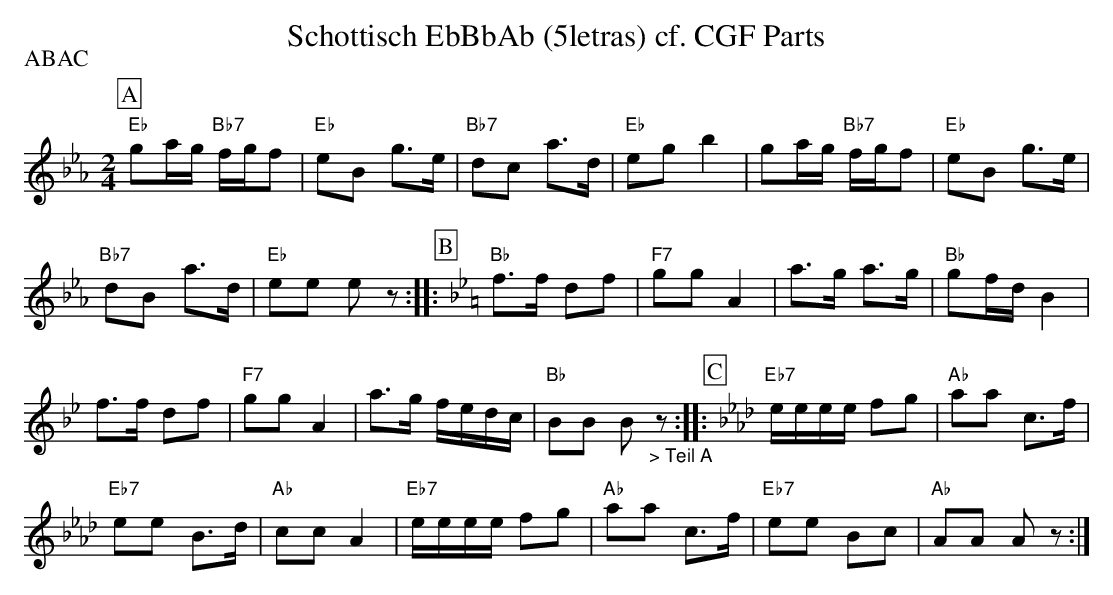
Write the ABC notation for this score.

X:1
T:Schottisch EbBbAb (5letras) cf. CGF Parts
P:ABAC
M:2/4
L:1/16
K:Ebmaj%%MIDI gchordon
[P:A] "Eb"g2ag "Bb7"fgf2 | "Eb"e2B2 g3e | "Bb7"d2c2 a3d | "Eb"e2g2b4 | g2ag "Bb7"fgf2 | "Eb"e2B2 g3e |
"Bb7"d2B2 a3d | "Eb"e2e2 e2z2 :: [P:B] [K:Bbmaj] "Bb"f3f d2f2 | "F7"g2g2A4 | a3g a3g | "Bb"g2fdB4 |
f3f d2f2 | "F7"g2g2A4 | a3g fedc | "Bb"B2B2 B2"_> Teil A"z2 :: [P:C] [K:Abmaj] "Eb7"eeee f2g2 | "Ab"a2a2 c3f |
"Eb7"e2e2 B3d | "Ab"c2c2A4 | "Eb7"eeee f2g2 | "Ab"a2a2 c3f | "Eb7"e2e2 B2c2 | "Ab"A2A2 A2z2 :|
